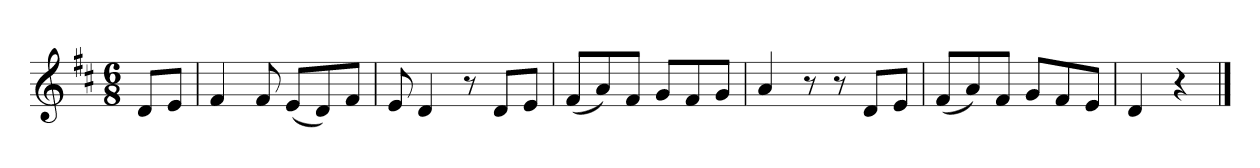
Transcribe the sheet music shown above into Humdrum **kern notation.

**kern
*part1
*staff1
*k[f#c#]
*M6/8
*MM120
=
8dL
8eJ
=1
4f#
8f#
(8eL
8d)
8f#J
=2
8e
4d
8r
8dL
8eJ
=3
(8f#L
8a)
8f#J
8gL
8f#
8gJ
=4
4a
8r
8r
8dL
8eJ
=5
(8f#L
8a)
8f#J
8gL
8f#
8eJ
=6
4d
4r
==
*-
